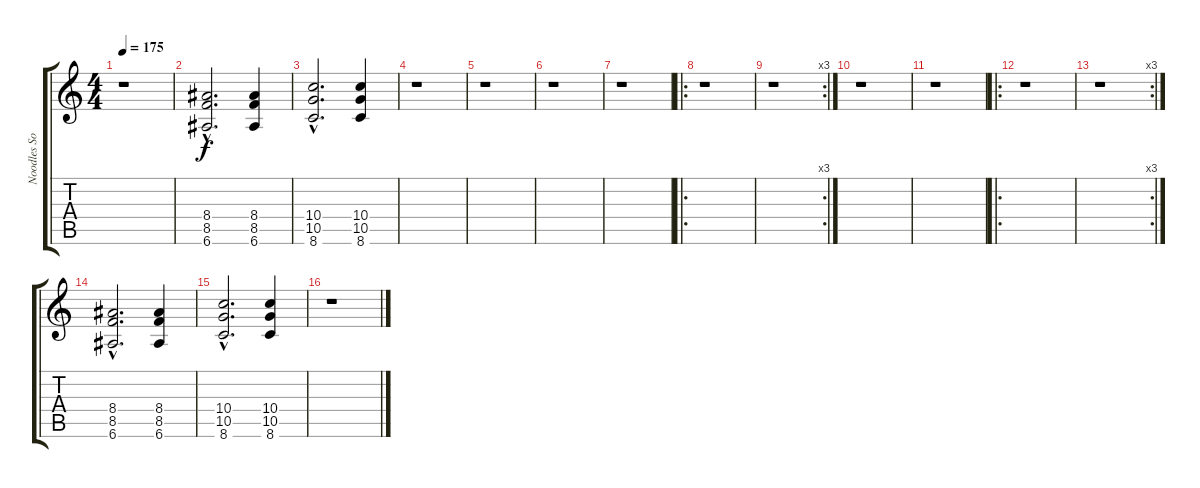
\track ("Noodles Solo" "Noodles So") {instrument distortionguitar}
\staff {score tabs}
\tuning (E4 B3 G3 D3 A2 E2) {hide}
\ts (4 4)
\tempo 175
\clef g2
\ks c
r.1{dy f instrument distortionguitar} |
(8.4{hac} 8.5{hac} 6.6{hac}).2{d} (8.4 8.5 6.6).4 |
(10.4{hac} 10.5{hac} 8.6{hac}).2{d} (10.4 10.5 8.6).4 |
r.1 |
r.1 |
r.1 |
r.1 |
\ro
r.1 |
\rc 3
r.1 |
r.1 |
r.1 |
\ro
r.1 |
\rc 3
r.1 |
(8.4{hac} 8.5{hac} 6.6{hac}).2{d} (8.4 8.5 6.6).4 |
(10.4{hac} 10.5{hac} 8.6{hac}).2{d} (10.4 10.5 8.6).4 |
r.1
